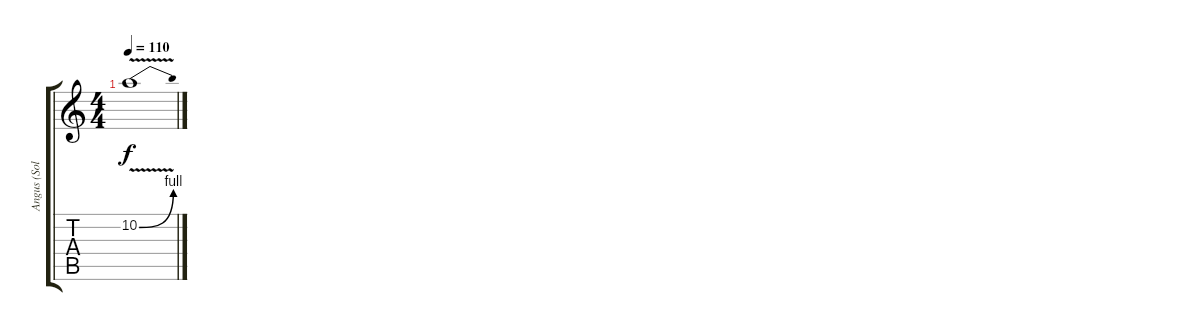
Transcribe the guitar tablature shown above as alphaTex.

\track ("Angus (Solo)" "Angus (Sol") {instrument distortionguitar}
\staff {score tabs}
\tuning (E4 B3 G3 D3 A2 E2) {hide}
\ts (4 4)
\tempo 110
\clef g2
\ks c
10.2{be (bend 0 0 60 4) v t}.1{dy f}
